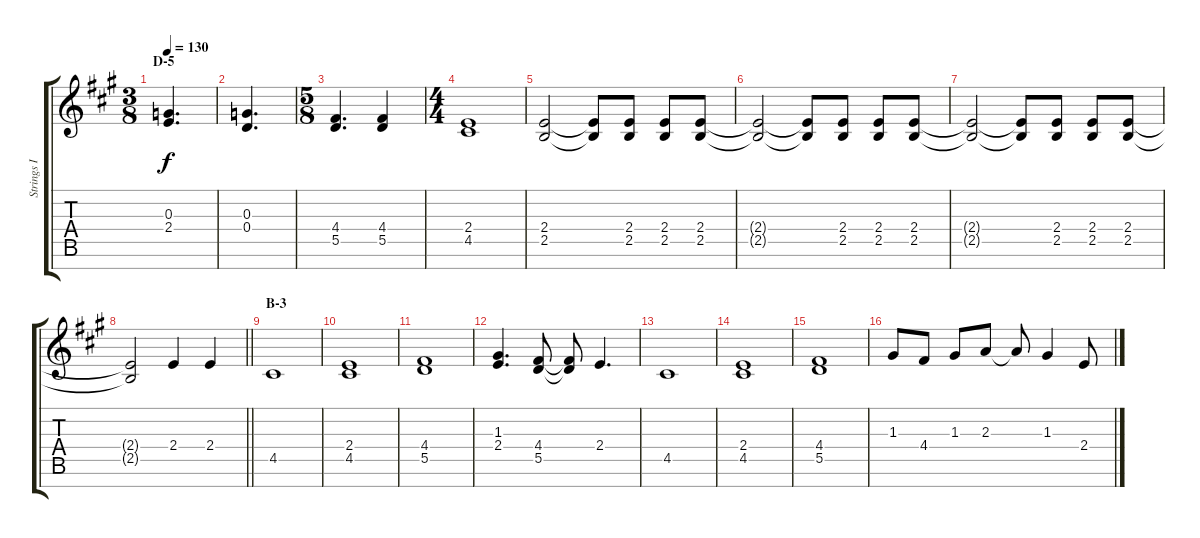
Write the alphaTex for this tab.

\track ("Strings I" "Strings I") {instrument stringensemble1}
\staff {score tabs}
\tuning (E5 B4 G4 D4 A3 E3 B2) {hide}
\ts (3 8)
\section ("" "D-5")
\tempo 130
\clef g2
\ks a
(0.3 2.4).4{d dy f} |
(0.3 0.4).4{d} |
\ts (5 8)
(4.4 5.5).4{d} (4.4 5.5).4 |
\ts (4 4)
(2.4 4.5).1 |
(2.4 2.5).2 (2.4{t} 2.5{t}).8 (2.4 2.5).8 (2.4 2.5).8 (2.4 2.5).8 |
(2.4{t} 2.5{t}).2 (2.4{t} 2.5{t}).8 (2.4 2.5).8 (2.4 2.5).8 (2.4 2.5).8 |
(2.4{t} 2.5{t}).2 (2.4{t} 2.5{t}).8 (2.4 2.5).8 (2.4 2.5).8 (2.4 2.5).8 |
\barLineRight lightlight
(2.4{t} 2.5{t}).2 2.4.4 2.4.4 |
\section ("" "B-3")
4.5.1 |
(2.4 4.5).1 |
(4.4 5.5).1 |
(1.3 2.4).4{d} (4.4 5.5).8 (4.4{t} 5.5{t}).8 2.4.4{d} |
4.5.1 |
(2.4 4.5).1 |
(4.4 5.5).1 |
1.3.8 4.4.8 1.3.8 2.3.8 2.3{t}.8 1.3.4 2.4.8
